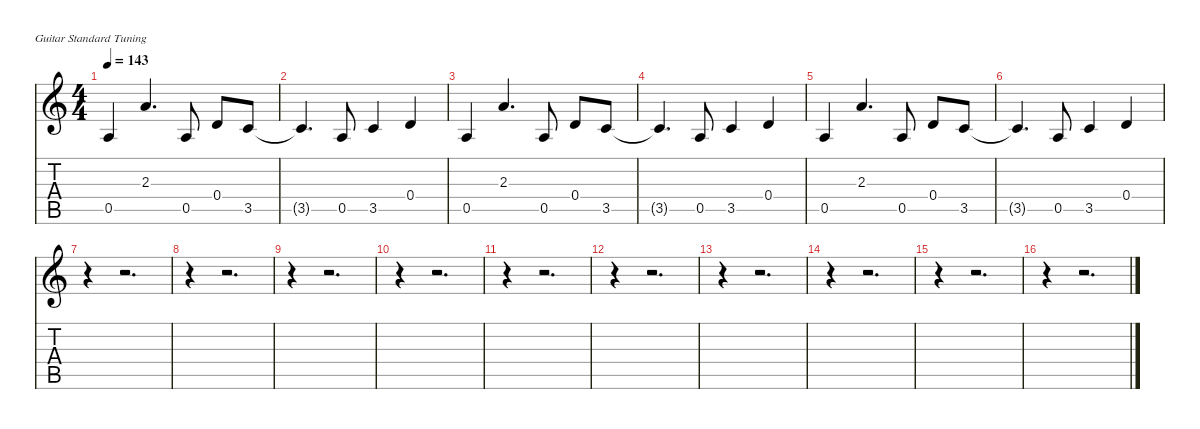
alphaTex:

\defaultSystemsLayout 4
\hideDynamics
\bracketExtendMode nobrackets
\singleTrackTrackNamePolicy hidden
\multiTrackTrackNamePolicy hidden
\firstSystemTrackNameMode fullname
\firstSystemTrackNameOrientation horizontal
\otherSystemsTrackNameOrientation horizontal
\track ("Rythm Guitar I (overdriven)" "od.guit.") {instrument overdrivenguitar}
\staff {score tabs}
\tuning (E4 B3 G3 D3 A2 E2)
\ts (4 4)
\tempo 143
\clef g2
\ks c
0.5.4{dy f beam Up} 2.3.4{d beam Up} 0.5.8{beam Up} 0.4.8{beam Up} 3.5.8{beam Up} |
3.5{t}.4{d beam Up} 0.5.8{beam Up} 3.5.4{beam Up} 0.4.4{beam Up} |
0.5.4{beam Up} 2.3.4{d beam Up} 0.5.8{beam Up} 0.4.8{beam Up} 3.5.8{beam Up} |
3.5{t}.4{d beam Up} 0.5.8{beam Up} 3.5.4{beam Up} 0.4.4{beam Up} |
0.5.4{beam Up} 2.3.4{d beam Up} 0.5.8{beam Up} 0.4.8{beam Up} 3.5.8{beam Up} |
3.5{t}.4{d beam Up} 0.5.8{beam Up} 3.5.4{beam Up} 0.4.4{beam Up} |
r.4{beam Down} r.2{d beam Down} |
r.4{beam Down} r.2{d beam Down} |
r.4{beam Down} r.2{d beam Down} |
r.4{beam Down} r.2{d beam Down} |
r.4{beam Down} r.2{d beam Down} |
r.4{beam Down} r.2{d beam Down} |
r.4{beam Down} r.2{d beam Down} |
r.4{beam Down} r.2{d beam Down} |
r.4{beam Down} r.2{d beam Down} |
r.4{beam Down} r.2{d beam Down}
